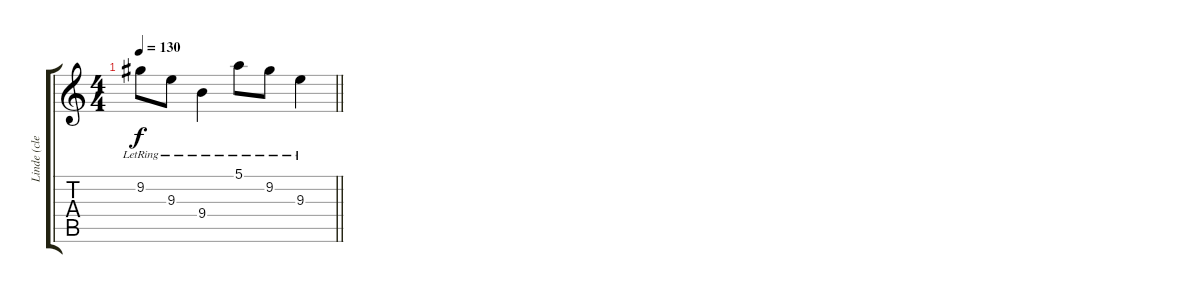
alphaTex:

\track ("Linde (clean)" "Linde (cle") {instrument electricguitarclean}
\staff {score tabs}
\tuning (E4 B3 G3 D3 A2 E2) {hide}
\ts (4 4)
\tempo 130
\clef g2
\barLineRight lightlight
\ks c
9.2{lr}.8{dy f} 9.3{lr}.8 9.4{lr}.4 5.1{lr}.8 9.2{lr}.8 9.3{lr}.4
